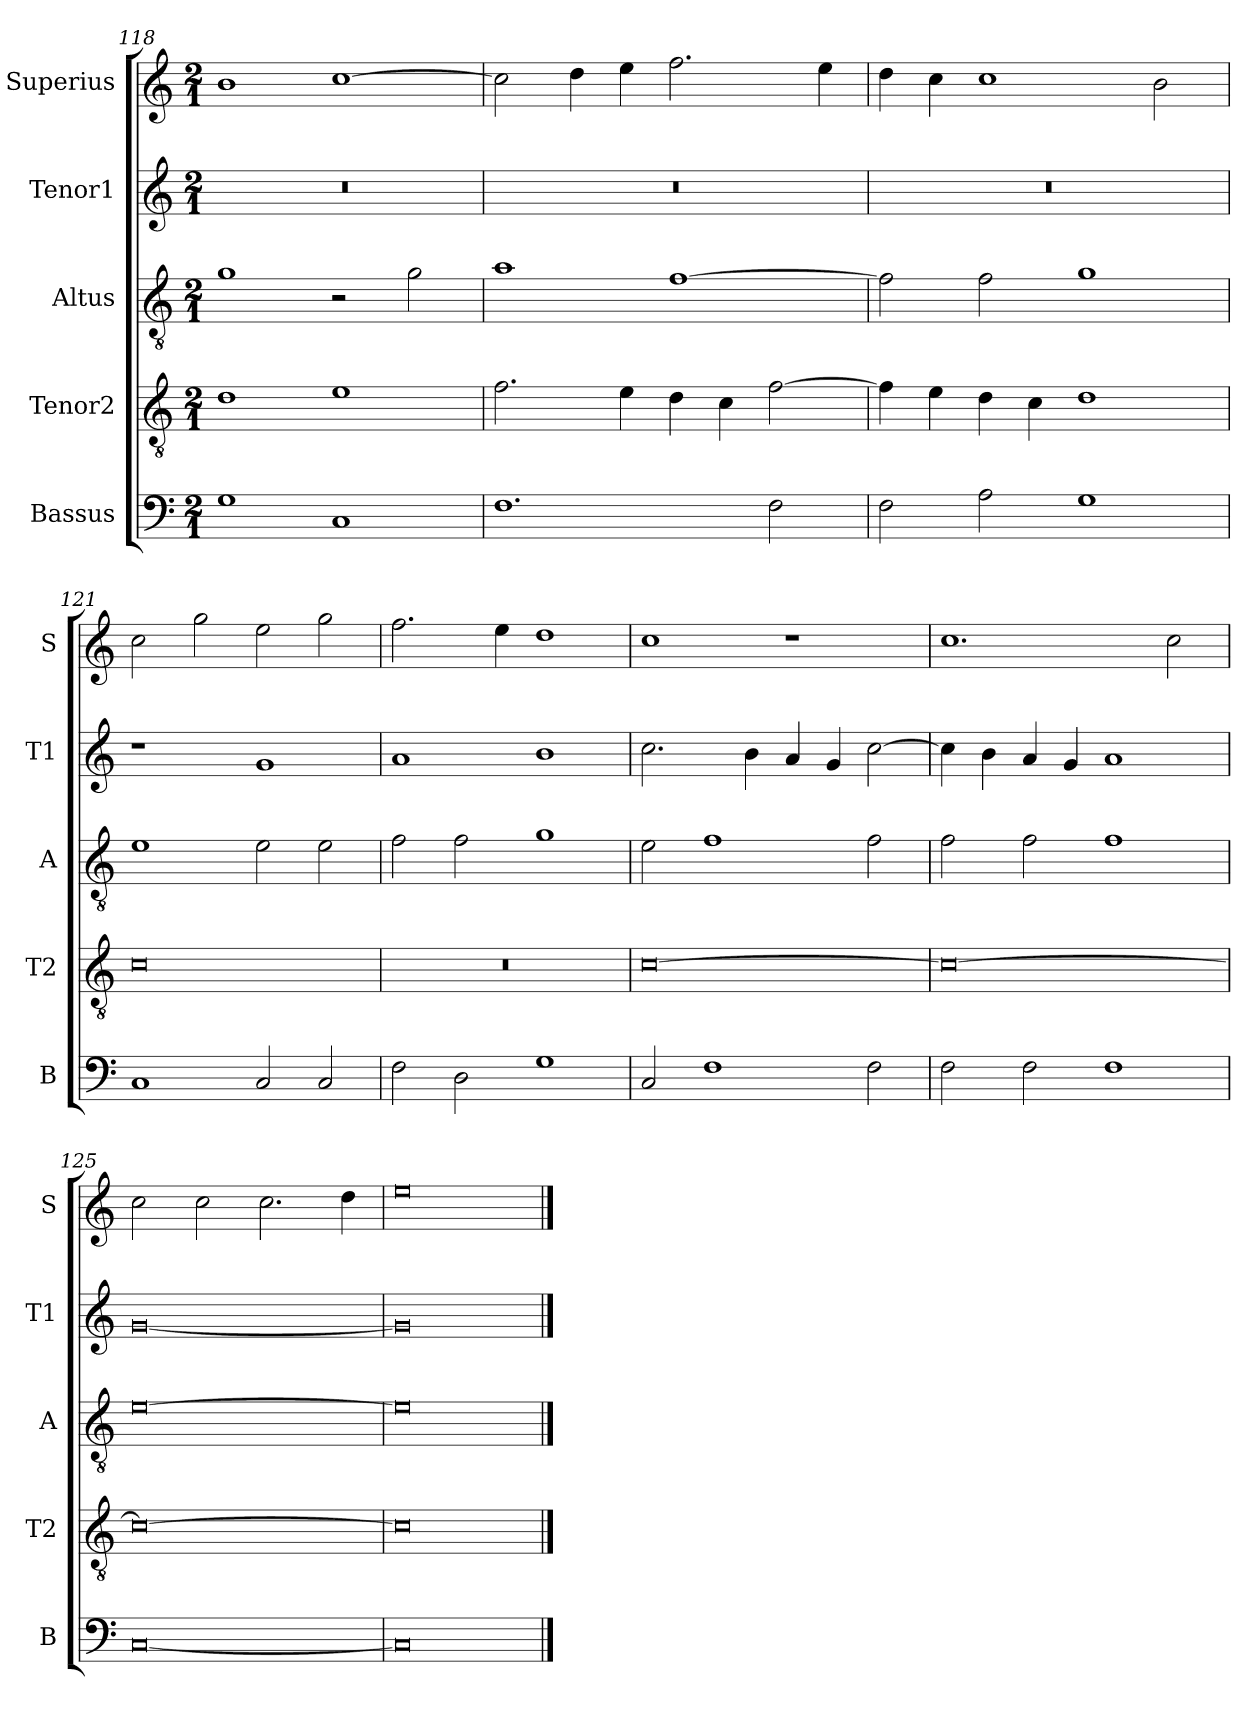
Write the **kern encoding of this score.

**kern	**kern	**kern	**kern	**kern
*part5	*part4	*part3	*part2	*part1
*staff5	*staff4	*staff3	*staff2	*staff1
*I"Bassus	*I"Tenor2	*I"Altus	*I"Tenor1	*I"Superius
*I'B	*I'T2	*I'A	*I'T1	*I'S
*clefF4	*clefGv2	*clefGv2	*clefG2	*clefG2
*k[]	*k[]	*k[]	*k[]	*k[]
*M2/1	*M2/1	*M2/1	*M2/1	*M2/1
=118	=118	=118	=118	=118
1G	1d	1g	0r	1b
1C	1e	2r	.	[1cc
.	.	2g\	.	.
=119	=119	=119	=119	=119
1.F	2.f\	1a	0r	2cc\]
.	.	.	.	4dd\
.	4e\	.	.	4ee\
.	4d\	[1f	.	2.ff\
.	4c\	.	.	.
2F\	[2f\	.	.	.
.	.	.	.	4ee\
=120	=120	=120	=120	=120
2F\	4f\]	2f\]	0r	4dd\
.	4e\	.	.	4cc\
2A\	4d\	2f\	.	1cc
.	4c\	.	.	.
1G	1d	1g	.	.
.	.	.	.	2b\
=121	=121	=121	=121	=121
1C	0c	1e	1r	2cc\
.	.	.	.	2gg\
2C/	.	2e\	1g	2ee\
2C/	.	2e\	.	2gg\
=122	=122	=122	=122	=122
2F\	0r	2f\	1a	2.ff\
2D\	.	2f\	.	.
.	.	.	.	4ee\
1G	.	1g	1b	1dd
=123	=123	=123	=123	=123
2C/	[0c	2e\	2.cc\	1cc
1F	.	1f	.	.
.	.	.	4b\	.
.	.	.	4a/	1r
.	.	.	4g/	.
2F\	.	2f\	[2cc\	.
=124	=124	=124	=124	=124
2F\	0c_	2f\	4cc\]	1.cc
.	.	.	4b\	.
2F\	.	2f\	4a/	.
.	.	.	4g/	.
1F	.	1f	1a	.
.	.	.	.	2cc\
=125	=125	=125	=125	=125
[0C	0c_	[0e	[0g	2cc\
.	.	.	.	2cc\
.	.	.	.	2.cc\
.	.	.	.	4dd\
=126	=126	=126	=126	=126
0C]	0c]	0e]	0g]	0ee
==	==	==	==	==
*-	*-	*-	*-	*-
